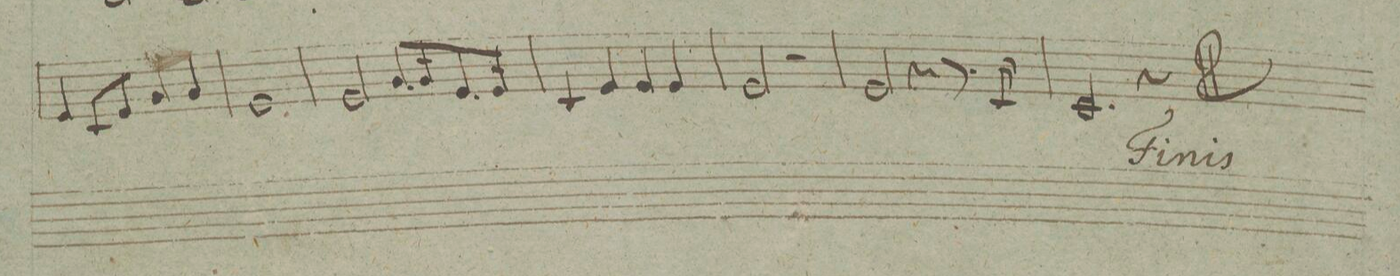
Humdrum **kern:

**kern	**dynam
*I"Corno 2do	*
*clefG2	*
*k[]	*
*met(c|)	*
*M2/2	*
4e/	.
8c/L	.
8e/J	.
4g/	.
4g/	.
=218	=218
1e/	.
=219	=219
2e/	.
8.g/L	.
16g/K	.
8.e/	.
16e/Jk	.
=220	=220
4c/	.
4e/	.
4e/	.
4e/	.
=221	=221
2e/	.
2r	.
=222	=222
2e/	.
4r	.
8.r	.
16c/	.
=223	=223
2.c/	.
4r	.
==	==
*-	*-
